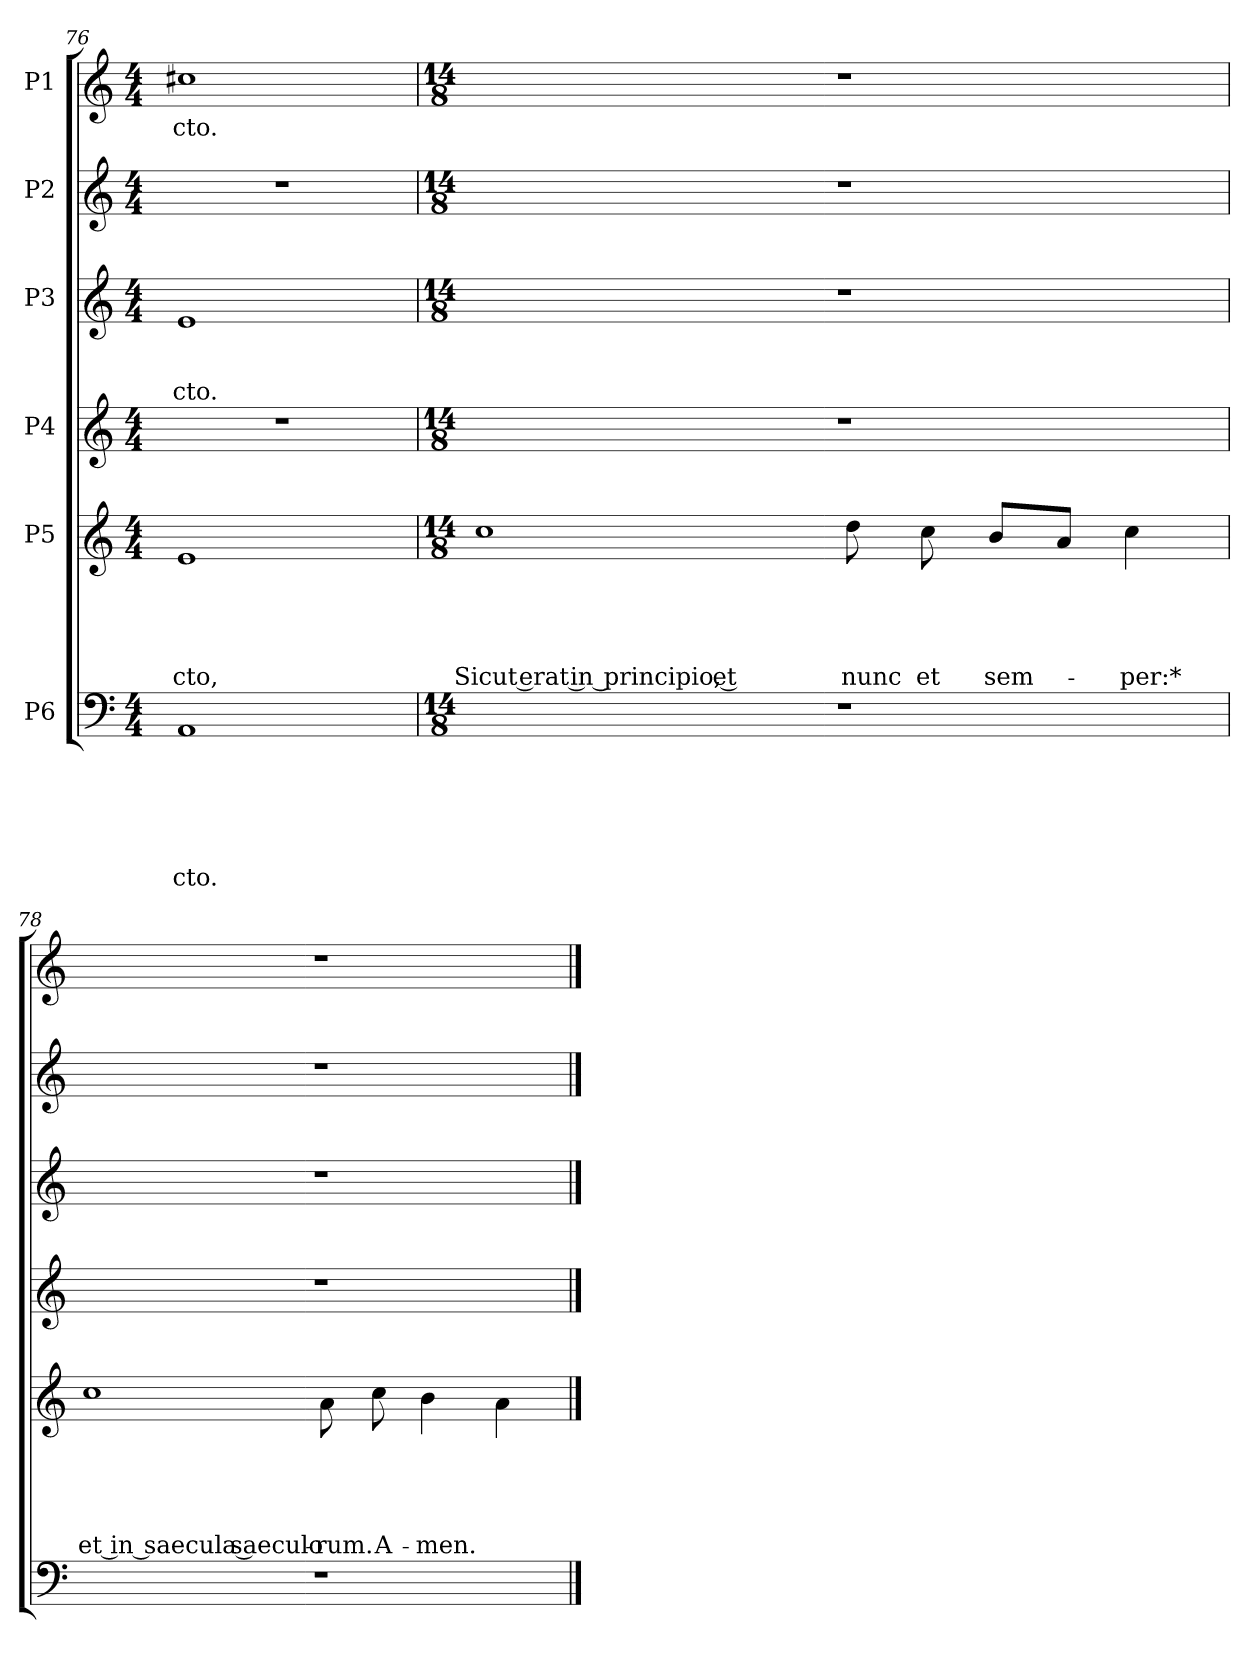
**kern	**text	**text	**text	**text	**text	**text	**kern	**text	**text	**text	**text	**text	**kern	**kern	**text	**text	**text	**kern	**kern	**text
*part6	*part6	*part6	*part6	*part6	*part6	*part6	*part5	*part5	*part5	*part5	*part5	*part5	*part4	*part3	*part3	*part3	*part3	*part2	*part1	*part1
*staff6	*staff6	*staff6	*staff6	*staff6	*staff6	*staff6	*staff5	*staff5	*staff5	*staff5	*staff5	*staff5	*staff4	*staff3	*staff3	*staff3	*staff3	*staff2	*staff1	*staff1
*I"P6	*	*	*	*	*	*	*I"P5	*	*	*	*	*	*I"P4	*I"P3	*	*	*	*I"P2	*I"P1	*
*clefF4	*	*	*	*	*	*	*clefG2	*	*	*	*	*	*clefG2	*clefG2	*	*	*	*clefG2	*clefG2	*
*	*	*	*	*	*	*	*ITrd7c12	*	*	*	*	*	*ITrd7c12	*	*	*	*	*	*	*
*k[]	*	*	*	*	*	*	*k[]	*	*	*	*	*	*k[]	*k[]	*	*	*	*k[]	*k[]	*
*C:	*	*	*	*	*	*	*C:	*	*	*	*	*	*C:	*C:	*	*	*	*C:	*C:	*
*M4/4	*	*	*	*	*	*	*M4/4	*	*	*	*	*	*M4/4	*M4/4	*	*	*	*M4/4	*M4/4	*
=76	=76	=76	=76	=76	=76	=76	=76	=76	=76	=76	=76	=76	=76	=76	=76	=76	=76	=76	=76	=76
!	!	!	!	!	!	!LO:LY:b	!	!	!	!	!	!LO:LY:b	!	!	!	!	!LO:LY:b	!	!	!LO:LY:b
1AA	.	.	.	.	.	-cto.	1E	.	.	.	.	-cto,	1r	1e	.	.	-cto.	1r	1cc#X	-cto.
!!LO:LB:g=z
=77	=77	=77	=77	=77	=77	=77	=77	=77	=77	=77	=77	=77	=77	=77	=77	=77	=77	=77	=77	=77
*M14/8	*	*	*	*	*	*	*M14/8	*	*	*	*	*	*M14/8	*M14/8	*	*	*	*M14/8	*M14/8	*
!LO:N:vis=1	!	!	!	!	!	!	!	!	!	!	!	!LO:LY:b	!LO:N:vis=1	!LO:N:vis=1	!	!	!	!LO:N:vis=1	!LO:N:vis=1	!
1..r	.	.	.	.	.	.	1c	.	.	.	.	Sicut erat in principio, et	1..r	1..r	.	.	.	1..r	1..r	.
!	!	!	!	!	!	!	!	!	!	!	!	!LO:LY:b	!	!	!	!	!	!	!	!
.	.	.	.	.	.	.	8d\	.	.	.	.	nunc	.	.	.	.	.	.	.	.
!	!	!	!	!	!	!	!	!	!	!	!	!LO:LY:b	!	!	!	!	!	!	!	!
.	.	.	.	.	.	.	8c\	.	.	.	.	et	.	.	.	.	.	.	.	.
!	!	!	!	!	!	!	!	!	!	!	!	!LO:LY:b	!	!	!	!	!	!	!	!
.	.	.	.	.	.	.	8B/L	.	.	.	.	sem-	.	.	.	.	.	.	.	.
.	.	.	.	.	.	.	8A/J	.	.	.	.	.	.	.	.	.	.	.	.	.
!	!	!	!	!	!	!	!	!	!	!	!	!LO:LY:b	!	!	!	!	!	!	!	!
.	.	.	.	.	.	.	4c\	.	.	.	.	-per:*	.	.	.	.	.	.	.	.
=78	=78	=78	=78	=78	=78	=78	=78	=78	=78	=78	=78	=78	=78	=78	=78	=78	=78	=78	=78	=78
!LO:N:vis=1	!	!	!	!	!	!	!	!	!	!	!	!LO:LY:b	!LO:N:vis=1	!LO:N:vis=1	!	!	!	!LO:N:vis=1	!LO:N:vis=1	!
1..r	.	.	.	.	.	.	1c	.	.	.	.	et in saecula saeculo-	1..r	1..r	.	.	.	1..r	1..r	.
!	!	!	!	!	!	!	!	!	!	!	!	!LO:LY:b	!	!	!	!	!	!	!	!
.	.	.	.	.	.	.	8A\	.	.	.	.	-rum.	.	.	.	.	.	.	.	.
!	!	!	!	!	!	!	!	!	!	!	!	!LO:LY:b	!	!	!	!	!	!	!	!
.	.	.	.	.	.	.	8c\	.	.	.	.	A-	.	.	.	.	.	.	.	.
!	!	!	!	!	!	!	!	!	!	!	!	!LO:LY:b	!	!	!	!	!	!	!	!
.	.	.	.	.	.	.	4B\	.	.	.	.	-men.	.	.	.	.	.	.	.	.
.	.	.	.	.	.	.	4A\	.	.	.	.	.	.	.	.	.	.	.	.	.
==	==	==	==	==	==	==	==	==	==	==	==	==	==	==	==	==	==	==	==	==
*-	*-	*-	*-	*-	*-	*-	*-	*-	*-	*-	*-	*-	*-	*-	*-	*-	*-	*-	*-	*-
